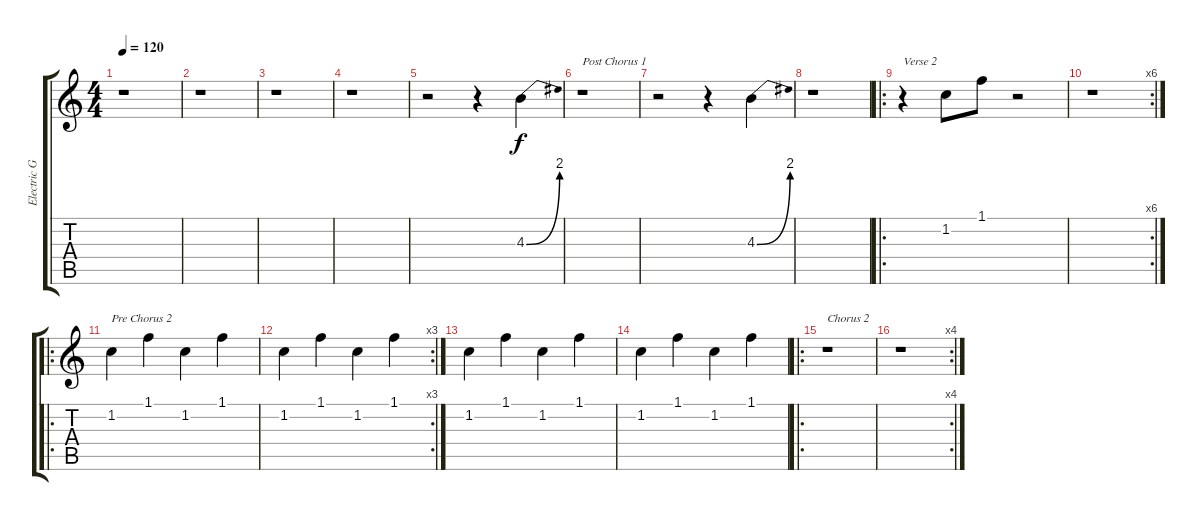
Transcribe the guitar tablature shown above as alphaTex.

\track ("Electric Guitar" "Electric G") {instrument electricguitarclean}
\staff {score tabs}
\tuning (E4 B3 G3 D3 A2 E2) {hide}
\ts (4 4)
\tempo 120
\clef g2
\ks c
r.1{dy f} |
r.1 |
r.1 |
r.1 |
r.2 r.4 4.3{be (bend 0 0 60 8)}.4 |
r.1{txt "Post Chorus 1"} |
r.2 r.4 4.3{be (bend 0 0 60 8)}.4 |
r.1 |
\ro
r.4{txt "Verse 2"} 1.2.8 1.1.8 r.2 |
\rc 6
r.1 |
\ro
1.2.4{txt "Pre Chorus 2"} 1.1.4 1.2.4 1.1.4 |
\rc 3
1.2.4 1.1.4 1.2.4 1.1.4 |
1.2.4 1.1.4 1.2.4 1.1.4 |
1.2.4 1.1.4 1.2.4 1.1.4 |
\ro
r.1{txt "Chorus 2"} |
\rc 4
r.1
